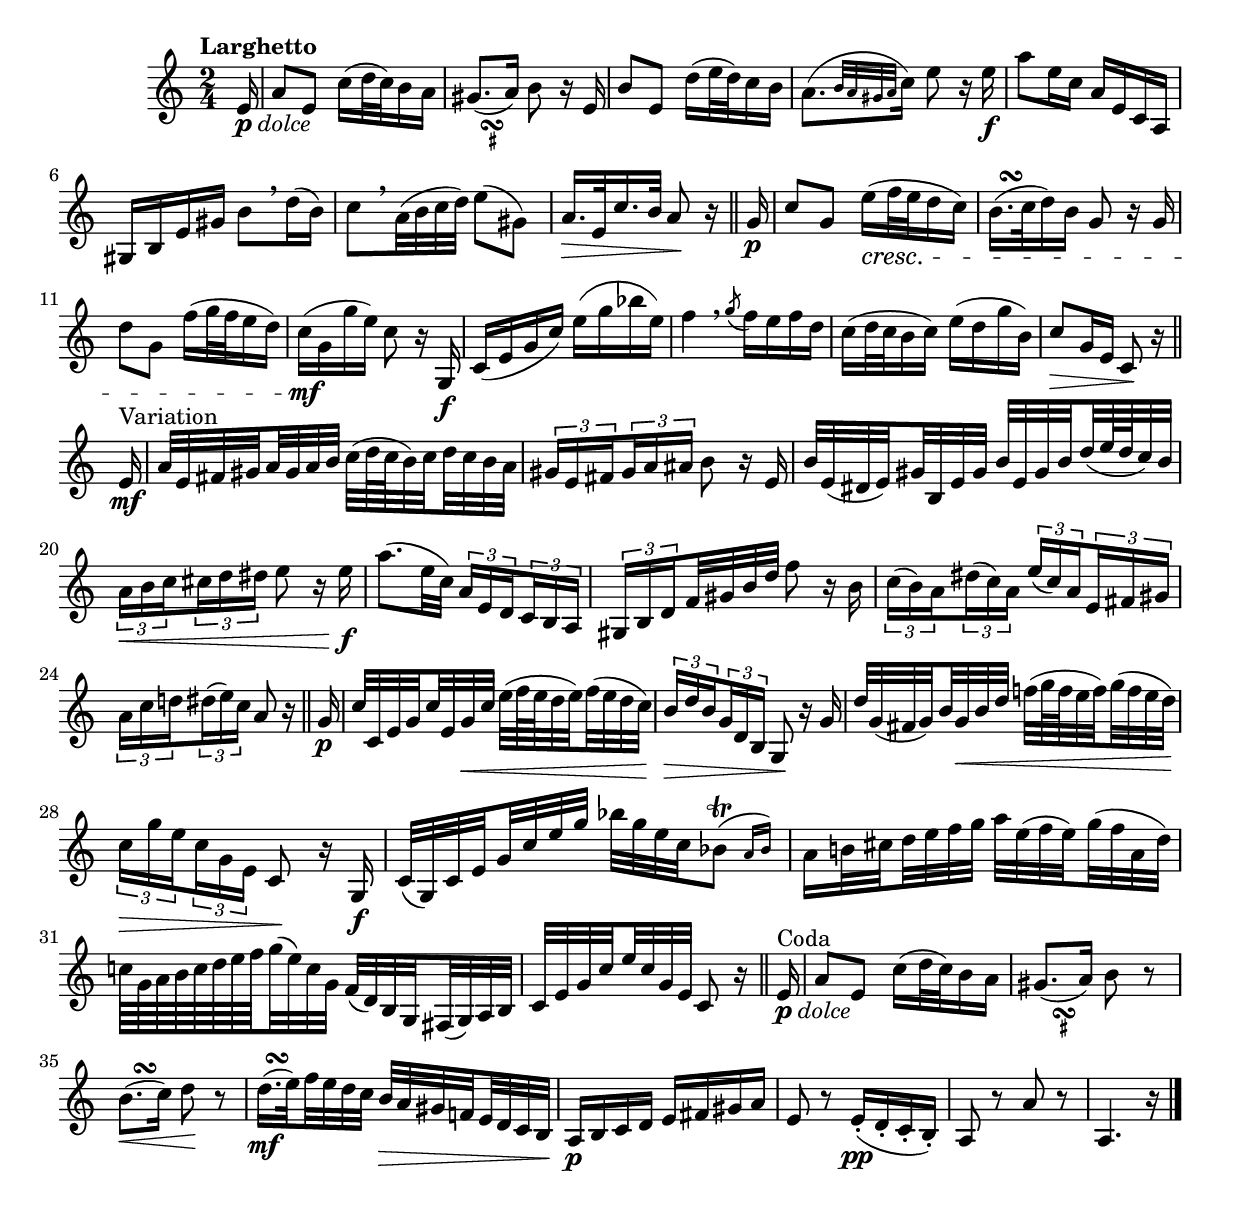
\version "2.22.0"

\version "2.22.0"

#(define subdivide-beams (define-music-function (baseMoment beatStructure music) (rational? list? ly:music?)
#{
  \set subdivideBeams = ##t
  \set baseMoment = #(ly:make-moment baseMoment)
  \set beatStructure = #beatStructure
  #music
  \unset beatStructure
  \unset baseMoment
  \unset subdivideBeams
#}))

\include "../turn-markup.ily"

\relative {
  \language "english"

  \transposition f

  \tempo "Larghetto"

  \key a \minor
  \time 2/4

  \partial 16 e'16_\markup { \dynamic "p" \italic "dolce" }
  a8 e c'16( d32 c) b16 a |
  <<
    { g-sharp8.( a16) }
    { s8 s_#(turn-with-accidentals (markup #:null) (markup #:sharp)) }
  >> b8 r16 e, |
  b'8 e, d'16( e32 d) c16 b |
  a8.[( \grace { b32 a g-sharp a } c16)] e8 r16 e \f |
  a8 e16 c a e c a |
  g-sharp16 b e g-sharp b8[ \breathe d16( b)] |
  c8[ \breathe a32( b c d)] e8( g-sharp,) |
  a16. \> e32 c'16. b32 a8 \! r16 \bar "||"

  g16 \p |
  c8 g e'16( \cresc f32 e d16 c) |
  <<
    { b16.( c32 }
    { s16 s^\turn-markup }
  >> d16) b g8 r16 g |
  d'8 g, f'16( g32 f e16 d) |
  c16( \mf g g' e) c8 r16 g, \f |
  c16( e g c) e( g b-flat e,) |
  f4 \breathe \acciaccatura g8 f16 e f d |
  c16( d32 c b16 c) e( d g b,) |
  c8 \> g16 e c8 \! r16 \bar "||"

  \subdivide-beams #1/8 2,2 {
    e16^"Variation" \mf |
    a32 e f-sharp g-sharp a g-sharp a b c( d64 c b32) c d c b a |
    \tuplet 3/2 8 { g-sharp16 e f-sharp g-sharp a a-sharp } b8 r16 e, |
    b'32 e,( d-sharp e) g-sharp b, e g-sharp b e, g-sharp b d( e64 d c32) b |
    \tuplet 3/2 8 { a16 \< b c c-sharp d d-sharp } e8 r16 e \f |
    a8.( e32 c) \tuplet 3/2 8 { a16 e d c b a } |
    \tuplet 3/2 { g-sharp16 b d } f32 g-sharp b d f8 r16 b, |
    \tuplet 3/2 8 { c16( b) a d-sharp( c) a] e'( c) a e f-sharp g-sharp } |
    \tuplet 3/2 8 { a c d-natural! d-sharp( e) c } a8 r16 \bar "||"

    g16 \p |
    c32 c, e g c e, g \< c e( f64 e d32 e) f( e d c) |
    \tuplet 3/2 8 { b16 \> d b g d b } g8 \! r16 g' |
    d'32 g,( f-sharp g) b g \< b d f-natural!( g64 f e32 f) g( f e d) |
    \tuplet 3/2 8 { c16 \> g' e c g e } c8 \! r16 g \f |
    c32( g) c e g c e g b-flat g e c \afterGrace b-flat8\trill( { a16 b-flat) } |
    a16 b-natural!32 c-sharp d e f g a e( f e) g( f a, d) |
    c-natural!64 g a b c d e f g32( e) c g f( d) b g f-sharp( g) a b |
    c e g c e c g e c8 r16 \bar "||"
  }

  e16^"Coda"_\markup { \dynamic "p" \italic "dolce" }
  a8 e c'16( d32 c) b16 a |
  <<
    { g-sharp8.( a16) }
    { s8 s_#(turn-with-accidentals (markup #:null) (markup #:sharp)) }
  >> b8 r |
  <<
    { b8.( \< c16) }
    { s8 s^\turn-markup }
  >> d8 \! r |
  \subdivide-beams #1/8 2,2 {
    <<
      { d16.( \mf e32) }
      { s16 s^\turn-markup }
    >> f32 e d c b \> a g-sharp f-natural! e d c b |
  }
  a16 \p b c d e f-sharp g-sharp a |
  e8 r e16-.( \pp d-. c-. b-.) |
  a8 r a' r |
  a,4. r16 \bar "|."
}
